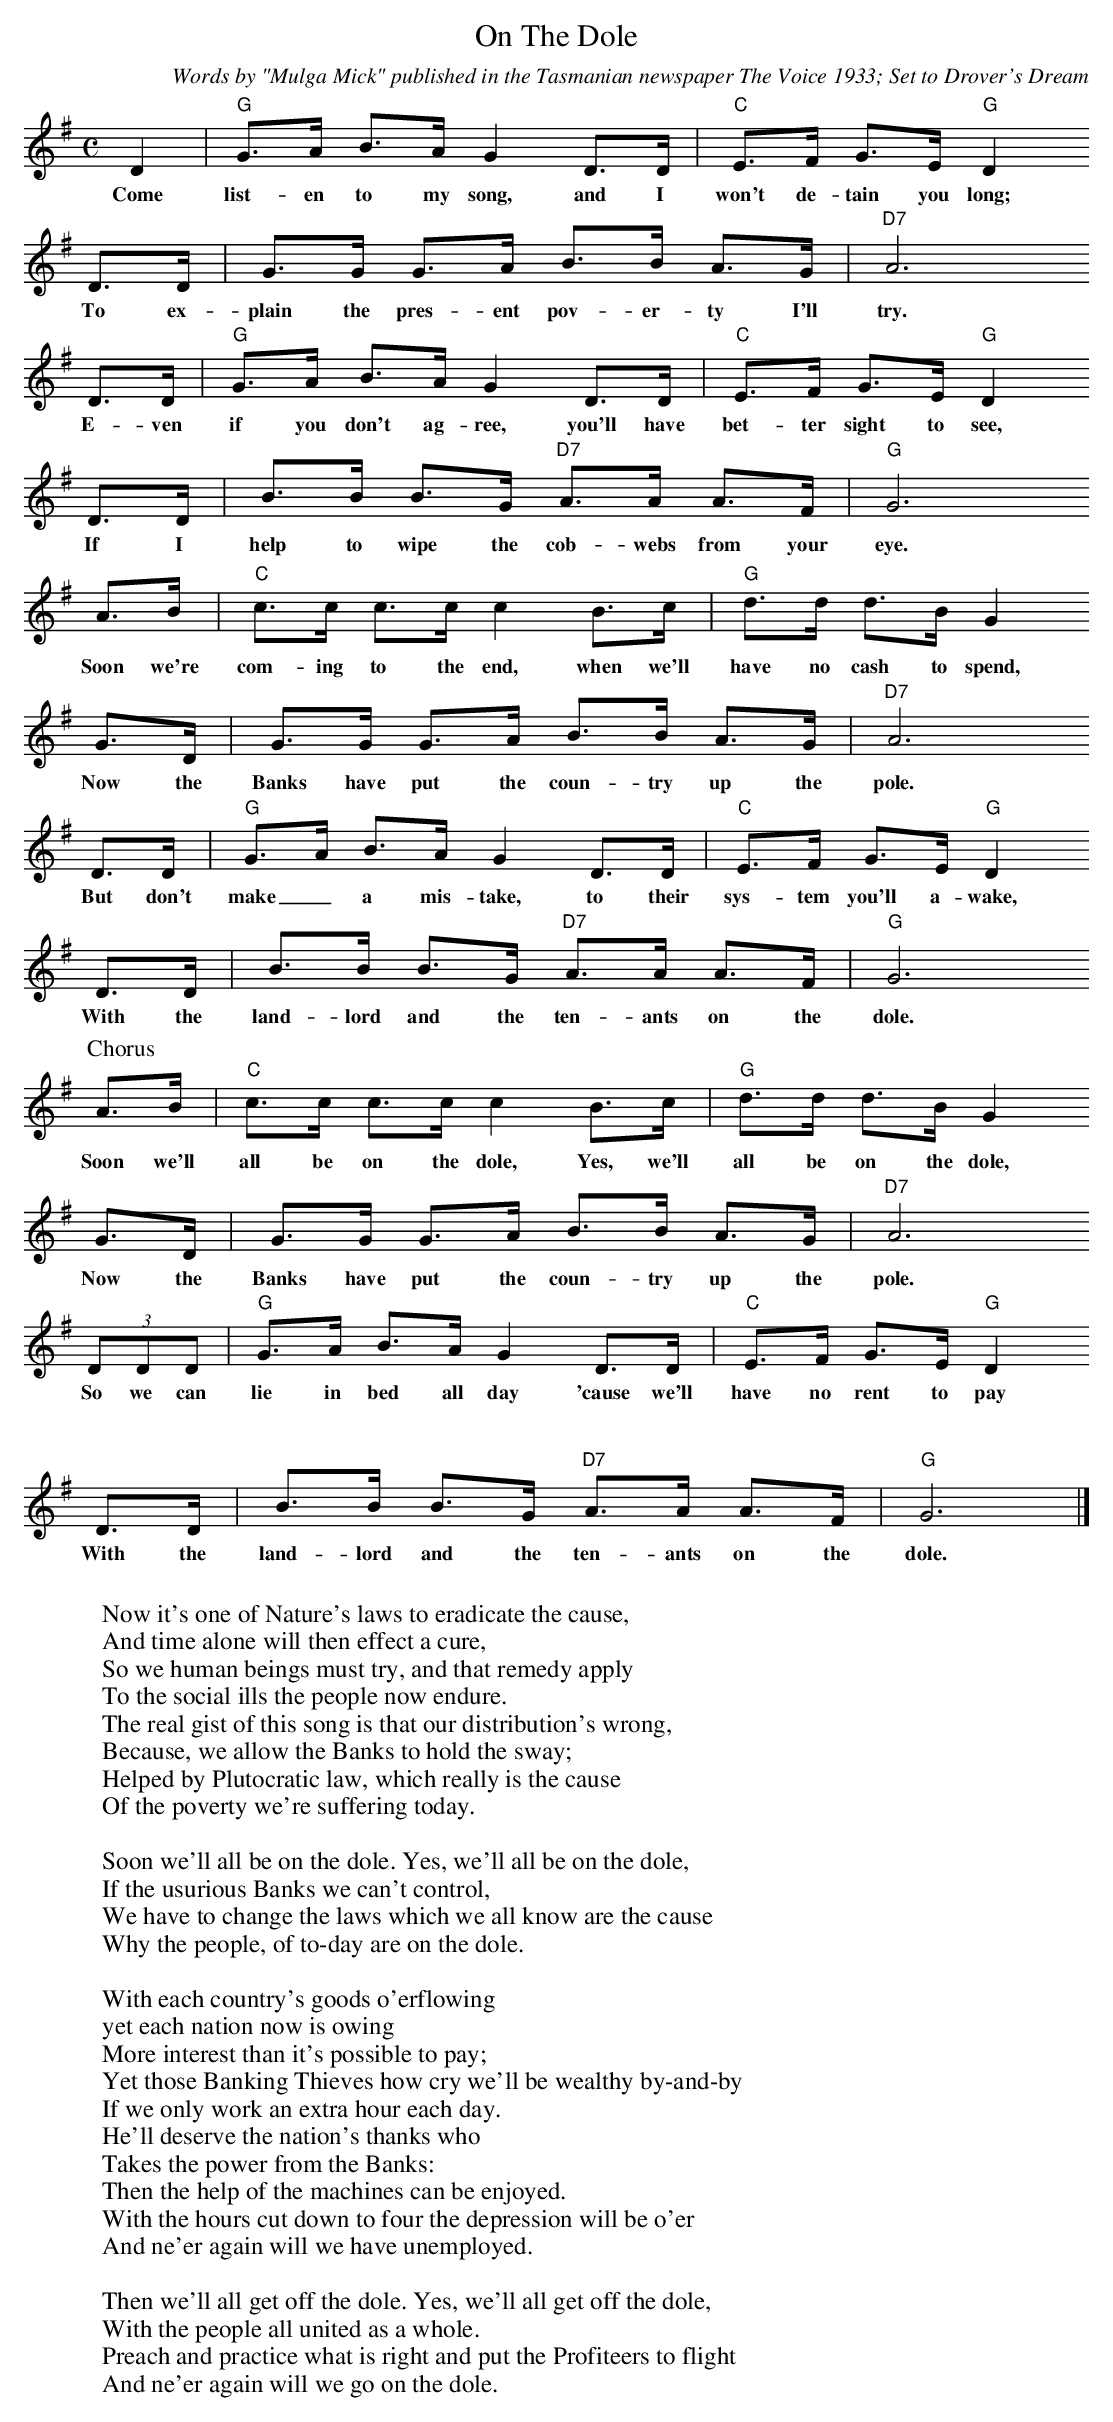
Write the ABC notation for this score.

X:1
T:On The Dole
C:Words by "Mulga Mick" published in the Tasmanian newspaper The Voice 1933; Set to Drover's Dream
M:C
L:1/8
K:G
D2|"G"G>A B>A G2 D>D|"C"E>F G>E "G"D2
w:Come list-en to my song, and I won't de-tain you long;
D>D|G>G G>A B>B A>G|"D7"A6
w:To ex-plain the pres-ent pov-er-ty I'll try.
D>D|"G"G>A B>A G2 D>D|"C"E>F G>E "G"D2
w:E-ven if you don't ag-ree, you'll have bet-ter sight to see,
D>D|B>B B>G "D7"A>A A>F|"G"G6
w:If I help to wipe the cob-webs from your eye.
A>B|"C"c>c c>c c2 B>c|"G"d>d d>B G2
w:Soon we're com-ing to the end, when we'll have no cash to spend,
G>D|G>G G>A B>B A>G|"D7"A6
w:Now the Banks have put the coun-try up the pole.
D>D|"G"G>A B>A G2 D>D|"C"E>F G>E "G"D2
w:But don't make_ a mis-take, to their sys-tem you'll a-wake,
D>D|B>B B>G "D7"A>A A>F|"G"G6
w:With the land-lord and the ten-ants on the dole.
P:Chorus
A>B|"C"c>c c>c c2 B>c|"G"d>d d>B G2
w:Soon we'll all be on the dole, Yes, we'll all be on the dole,
G>D|G>G G>A B>B A>G|"D7"A6
w:Now the Banks have put the coun-try up the pole.
(3DDD|"G"G>A B>A G2 D>D|"C"E>F G>E "G"D2
w:So we can lie in bed all day 'cause we'll have no rent to pay
D>D|B>B B>G "D7"A>A A>F|"G"G6|]
w:With the land-lord and the ten-ants on the dole.
W:
W:Now it's one of Nature's laws to eradicate the cause,
W:And time alone will then effect a cure,
W:So we human beings must try, and that remedy apply
W:To the social ills the people now endure.
W:The real gist of this song is that our distribution's wrong,
W:Because, we allow the Banks to hold the sway;
W:Helped by Plutocratic law, which really is the cause
W:Of the poverty we're suffering today.
W:
W:Soon we'll all be on the dole. Yes, we'll all be on the dole,
W:If the usurious Banks we can't control,
W:We have to change the laws which we all know are the cause
W:Why the people, of to-day are on the dole.
W:
W:With each country's goods o'erflowing
W:yet each nation now is owing
W:More interest than it's possible to pay;
W:Yet those Banking Thieves how cry we'll be wealthy by-and-by
W:If we only work an extra hour each day.
W:He'll deserve the nation's thanks who
W:Takes the power from the Banks:
W:Then the help of the machines can be enjoyed.
W:With the hours cut down to four the depression will be o'er
W:And ne'er again will we have unemployed.
W:
W:Then we'll all get off the dole. Yes, we'll all get off the dole,
W:With the people all united as a whole.
W:Preach and practice what is right and put the Profiteers to flight
W:And ne'er again will we go on the dole.
